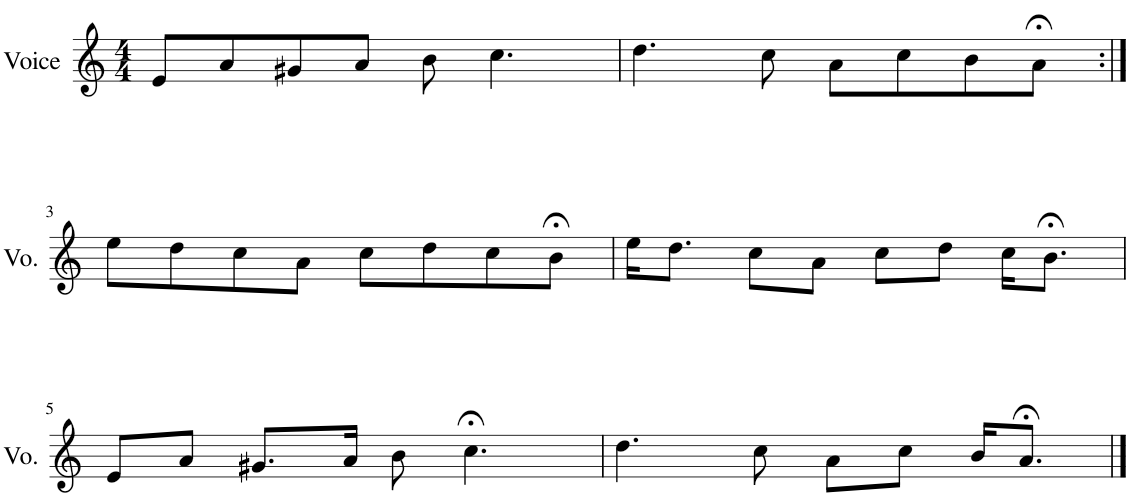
**kern
*part1
*staff1
*I"Voice
*I'Vo.
*clefG2
*k[]
*M4/4
=1
8e/L
8a/
8g#X/
8a/J
8b\
4.cc\
=2
4.dd\
8cc\
8a\L
8cc\
8b\
8a;<\J
!!LO:LB:g=z
=3:|!
8ee\L
8dd\
8cc\
8a\J
8cc\L
8dd\
8cc\
8b;<\J
=4
16ee\KL
8.dd\J
8cc\L
8a\J
8cc\L
8dd\J
16cc\KL
8.b;<\J
!!LO:LB:g=z
=5
8e/L
8a/J
8.g#X/L
16a/Jk
8b\
4.cc;<\
=6
4.dd\
8cc\
8a\L
8cc\J
16b/KL
8.a;</J
==
*-
